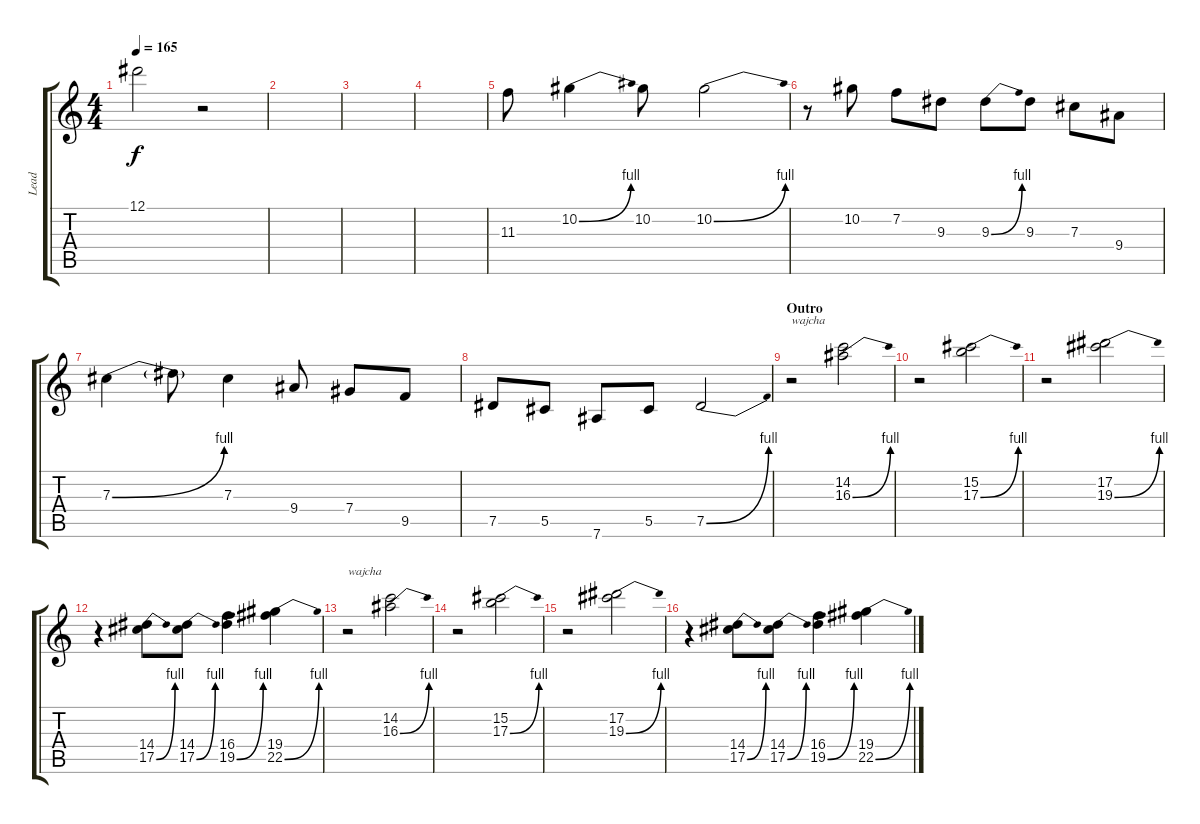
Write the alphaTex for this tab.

\track ("Lead" "Lead") {instrument overdrivenguitar}
\staff {score tabs}
\tuning (Eb4 Bb3 Gb3 Db3 Ab2 Eb2) {hide}
\ts (4 4)
\tempo 165
\clef g2
\ks c
12.1{t}.2{dy f} r.2 |
|
|
|
11.3.8 10.2{be (bend 0 0 60 4)}.4 10.2.8 10.2{be (bend 0 0 60 4)}.2 |
r.8 10.2.8 7.2.8 9.3.8 9.3{be (bend 0 0 60 4)}.8 9.3.8 7.3.8 9.4.8 |
7.3{be (bend 0 0 60 4)}.4 7.3{t}.8 7.3.4 9.4.8 7.4.8 9.5.8 |
7.5.8 5.5.8 7.6.8 5.5.8 7.5{be (bend 0 0 60 4)}.2 |
\section ("" "Outro")
r.2{txt "wajcha "} (14.2 16.3{be (bend 0 0 60 4)}).2 |
r.2 (15.2 17.3{be (bend 0 0 60 4)}).2 |
r.2 (17.2 19.3{be (bend 0 0 60 4)}).2 |
r.4 (14.4 17.5{be (bend 0 0 60 4)}).8 (14.4 17.5{be (bend 0 0 60 4)}).8 (16.4 19.5{be (bend 0 0 60 4)}).4 (19.4 22.5{be (bend 0 0 60 4)}).4 |
r.2{txt "wajcha "} (14.2 16.3{be (bend 0 0 60 4)}).2 |
r.2 (15.2 17.3{be (bend 0 0 60 4)}).2 |
r.2 (17.2 19.3{be (bend 0 0 60 4)}).2 |
r.4 (14.4 17.5{be (bend 0 0 60 4)}).8 (14.4 17.5{be (bend 0 0 60 4)}).8 (16.4 19.5{be (bend 0 0 60 4)}).4 (19.4 22.5{be (bend 0 0 60 4)}).4
